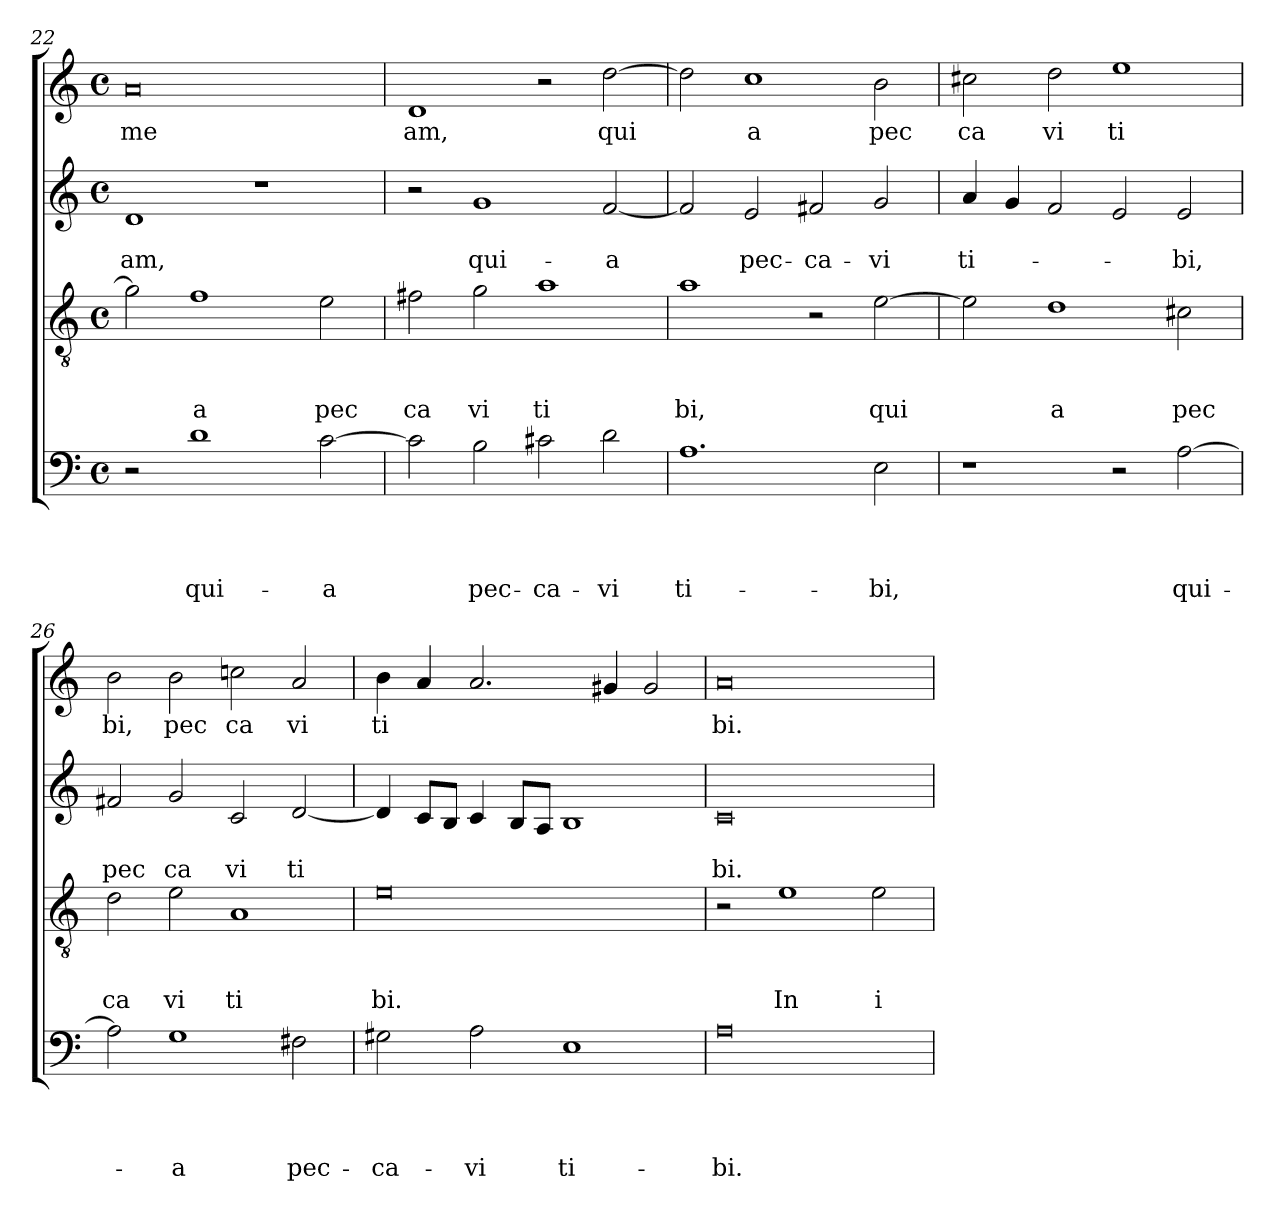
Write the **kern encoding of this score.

**kern	**text	**text	**text	**text	**kern	**text	**text	**text	**kern	**text	**text	**kern	**text
*part4	*part4	*part4	*part4	*part4	*part3	*part3	*part3	*part3	*part2	*part2	*part2	*part1	*part1
*staff4	*staff4	*staff4	*staff4	*staff4	*staff3	*staff3	*staff3	*staff3	*staff2	*staff2	*staff2	*staff1	*staff1
*clefF4	*	*	*	*	*clefGv2	*	*	*	*clefG2	*	*	*clefG2	*
*k[]	*	*	*	*	*k[]	*	*	*	*k[]	*	*	*k[]	*
*C:	*	*	*	*	*C:	*	*	*	*C:	*	*	*C:	*
*M4/4	*	*	*	*	*M4/4	*	*	*	*M4/4	*	*	*M4/4	*
*met(c)	*	*	*	*	*met(c)	*	*	*	*met(c)	*	*	*met(c)	*
=22	=22	=22	=22	=22	=22	=22	=22	=22	=22	=22	=22	=22	=22
!	!	!	!	!	!	!	!	!	!	!	!LO:LY:b	!	!LO:LY:b
2r	.	.	.	.	2g\]	.	.	.	1d	.	-am,	0a	me
!	!	!	!	!LO:LY:b	!	!	!	!LO:LY:b	!	!	!	!	!
1d	.	.	.	qui-	1f	.	.	a	.	.	.	.	.
.	.	.	.	.	.	.	.	.	1r	.	.	.	.
!	!	!	!	!LO:LY:b	!	!	!	!LO:LY:b	!	!	!	!	!
[>2c\	.	.	.	-a	2e\	.	.	pec	.	.	.	.	.
=23	=23	=23	=23	=23	=23	=23	=23	=23	=23	=23	=23	=23	=23
!	!	!	!	!	!	!	!	!LO:LY:b	!	!	!	!	!LO:LY:b
2c\]	.	.	.	.	2f#X\	.	.	ca	2r	.	.	1d	am,
!	!	!	!	!LO:LY:b	!	!	!	!LO:LY:b	!	!	!LO:LY:b	!	!
2B\	.	.	.	pec-	2g\	.	.	vi	1g	.	qui-	.	.
!	!	!	!	!LO:LY:b	!	!	!	!LO:LY:b	!	!	!	!	!
2c#X\	.	.	.	-ca-	1a	.	.	ti	.	.	.	2r	.
!	!	!	!	!LO:LY:b	!	!	!	!	!	!	!LO:LY:b	!	!LO:LY:b
2d\	.	.	.	-vi	.	.	.	.	[<2f/	.	-a	[>2dd\	qui
=24	=24	=24	=24	=24	=24	=24	=24	=24	=24	=24	=24	=24	=24
!	!	!	!	!LO:LY:b	!	!	!	!LO:LY:b	!	!	!	!	!
1.A	.	.	.	ti-	1a	.	.	bi,	2f/]	.	.	2dd\]	.
!	!	!	!	!	!	!	!	!	!	!	!LO:LY:b	!	!LO:LY:b
.	.	.	.	.	.	.	.	.	2e/	.	pec-	1cc	a
!	!	!	!	!	!	!	!	!	!	!	!LO:LY:b	!	!
.	.	.	.	.	2r	.	.	.	2f#X/	.	-ca-	.	.
!	!	!	!	!LO:LY:b	!	!	!	!LO:LY:b	!	!	!LO:LY:b	!	!LO:LY:b
2E\	.	.	.	-bi,	[>2e\	.	.	qui	2g/	.	-vi	2b\	pec
=25	=25	=25	=25	=25	=25	=25	=25	=25	=25	=25	=25	=25	=25
!	!	!	!	!	!	!	!	!	!	!	!LO:LY:b	!	!LO:LY:b
1r	.	.	.	.	2e\]	.	.	.	4a/	.	ti-	2cc#X\	ca
.	.	.	.	.	.	.	.	.	4g/	.	.	.	.
!	!	!	!	!	!	!	!	!LO:LY:b	!	!	!	!	!LO:LY:b
.	.	.	.	.	1d	.	.	a	2f/	.	.	2dd\	vi
!	!	!	!	!	!	!	!	!	!	!	!	!	!LO:LY:b
2r	.	.	.	.	.	.	.	.	2e/	.	.	1ee	ti
!	!	!	!	!LO:LY:b	!	!	!	!LO:LY:b	!	!	!LO:LY:b	!	!
[<2A\	.	.	.	qui-	2c#X\	.	.	pec	2e/	.	-bi,	.	.
!!LO:LB:g=z
=26	=26	=26	=26	=26	=26	=26	=26	=26	=26	=26	=26	=26	=26
!	!	!	!	!	!	!	!	!LO:LY:b	!	!	!LO:LY:b	!	!LO:LY:b
2A\]	.	.	.	.	2d\	.	.	ca	2f#X/	.	pec	2b\	bi,
!	!	!	!	!LO:LY:b	!	!	!	!LO:LY:b	!	!	!LO:LY:b	!	!LO:LY:b
1G	.	.	.	-a	2e\	.	.	vi	2g/	.	ca	2b\	pec
!	!	!	!	!	!	!	!	!LO:LY:b	!	!	!LO:LY:b	!	!LO:LY:b
.	.	.	.	.	1A	.	.	ti	2c/	.	vi	2ccn\	ca
!	!	!	!	!LO:LY:b	!	!	!	!	!	!	!LO:LY:b	!	!LO:LY:b
2F#X\	.	.	.	pec-	.	.	.	.	[<2d/	.	ti	2a/	vi
=27	=27	=27	=27	=27	=27	=27	=27	=27	=27	=27	=27	=27	=27
!	!	!	!	!LO:LY:b	!	!	!	!LO:LY:b	!	!	!	!	!LO:LY:b
2G#X\	.	.	.	-ca-	0e	.	.	bi.	4d/]	.	.	4b\	ti
.	.	.	.	.	.	.	.	.	8c/L	.	.	4a/	.
.	.	.	.	.	.	.	.	.	8B/J	.	.	.	.
!	!	!	!	!LO:LY:b	!	!	!	!	!	!	!	!	!
2A\	.	.	.	-vi	.	.	.	.	4c/	.	.	2.a/	.
.	.	.	.	.	.	.	.	.	8B/L	.	.	.	.
.	.	.	.	.	.	.	.	.	8A/J	.	.	.	.
!	!	!	!	!LO:LY:b	!	!	!	!	!	!	!	!	!
1E	.	.	.	ti-	.	.	.	.	1B	.	.	.	.
.	.	.	.	.	.	.	.	.	.	.	.	4g#X/	.
.	.	.	.	.	.	.	.	.	.	.	.	2g#/	.
=28	=28	=28	=28	=28	=28	=28	=28	=28	=28	=28	=28	=28	=28
!	!	!	!	!LO:LY:b	!	!	!	!	!	!	!LO:LY:b	!	!LO:LY:b
0A	.	.	.	-bi.	2r	.	.	.	0c	.	bi.	0a	bi.
!	!	!	!	!	!	!	!	!LO:LY:b	!	!	!	!	!
.	.	.	.	.	1e	.	.	In	.	.	.	.	.
!	!	!	!	!	!	!	!	!LO:LY:b	!	!	!	!	!
.	.	.	.	.	2e\	.	.	i	.	.	.	.	.
=	=	=	=	=	=	=	=	=	=	=	=	=	=
*-	*-	*-	*-	*-	*-	*-	*-	*-	*-	*-	*-	*-	*-
